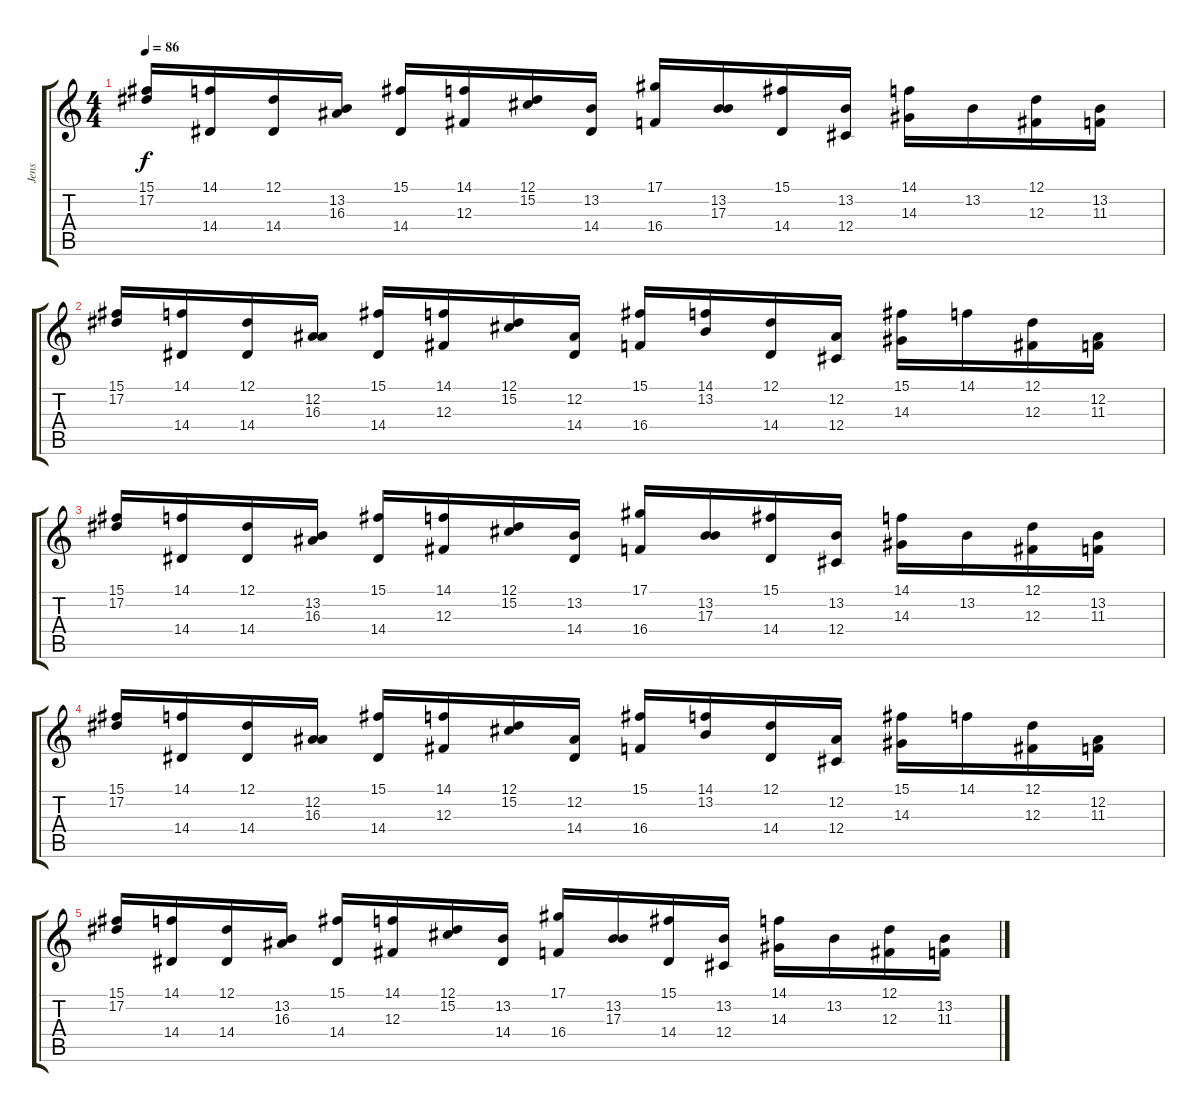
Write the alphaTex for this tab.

\track ("Jens" "Jens") {instrument fx4atmosphere}
\staff {score tabs}
\tuning (Eb4 Bb3 Gb3 Db3 Ab2 Eb2) {hide}
\ts (4 4)
\tempo 86
\clef g2
\ks c
(15.1 17.2).16{dy f volume 9} (14.1 14.4).16{volume 9} (12.1 14.4).16{volume 9} (13.2 16.3).16{volume 8} (15.1 14.4).16{volume 8} (14.1 12.3).16 (12.1 15.2).16{volume 8} (13.2 14.4).16{volume 8} (17.1 16.4).16{volume 8} (13.2 17.3).16{volume 8} (15.1 14.4).16{volume 8} (13.2 12.4).16{volume 8} (14.1 14.3).16{volume 8} 13.2.16 (12.1 12.3).16{volume 7} (13.2 11.3).16{volume 7} |
(15.1 17.2).16{volume 7} (14.1 14.4).16{volume 7} (12.1 14.4).16{volume 7} (12.2 16.3).16{volume 7} (15.1 14.4).16{volume 7} (14.1 12.3).16{volume 6} (12.1 15.2).16 (12.2 14.4).16{volume 6} (15.1 16.4).16{volume 6} (14.1 13.2).16{volume 6} (12.1 14.4).16{volume 6} (12.2 12.4).16{volume 6} (15.1 14.3).16{volume 6} 14.1.16{volume 6} (12.1 12.3).16 (12.2 11.3).16{volume 6} |
(15.1 17.2).16{volume 5} (14.1 14.4).16{volume 5} (12.1 14.4).16{volume 5} (13.2 16.3).16{volume 5} (15.1 14.4).16{volume 5} (14.1 12.3).16{volume 5} (12.1 15.2).16{volume 5} (13.2 14.4).16 (17.1 16.4).16{volume 4} (13.2 17.3).16{volume 4} (15.1 14.4).16{volume 4} (13.2 12.4).16{volume 4} (14.1 14.3).16{volume 4} 13.2.16{volume 4} (12.1 12.3).16{volume 4} (13.2 11.3).16 |
(15.1 17.2).16{volume 4} (14.1 14.4).16{volume 4} (12.1 14.4).16{volume 3} (12.2 16.3).16{volume 3} (15.1 14.4).16{volume 3} (14.1 12.3).16{volume 3} (12.1 15.2).16{volume 3} (12.2 14.4).16{volume 3} (15.1 16.4).16 (14.1 13.2).16{volume 3} (12.1 14.4).16{volume 2} (12.2 12.4).16{volume 2} (15.1 14.3).16{volume 2} 14.1.16{volume 2} (12.1 12.3).16{volume 2} (12.2 11.3).16{volume 2} |
(15.1 17.2).16 (14.1 14.4).16{volume 2} (12.1 14.4).16{volume 2} (13.2 16.3).16{volume 2} (15.1 14.4).16{volume 1} (14.1 12.3).16{volume 1} (12.1 15.2).16{volume 1} (13.2 14.4).16{volume 1} (17.1 16.4).16{volume 1} (13.2 17.3).16 (15.1 14.4).16{volume 1} (13.2 12.4).16{volume 1} (14.1 14.3).16{volume 0} 13.2.16{volume 0} (12.1 12.3).16{volume 0} (13.2 11.3).16{volume 0}
